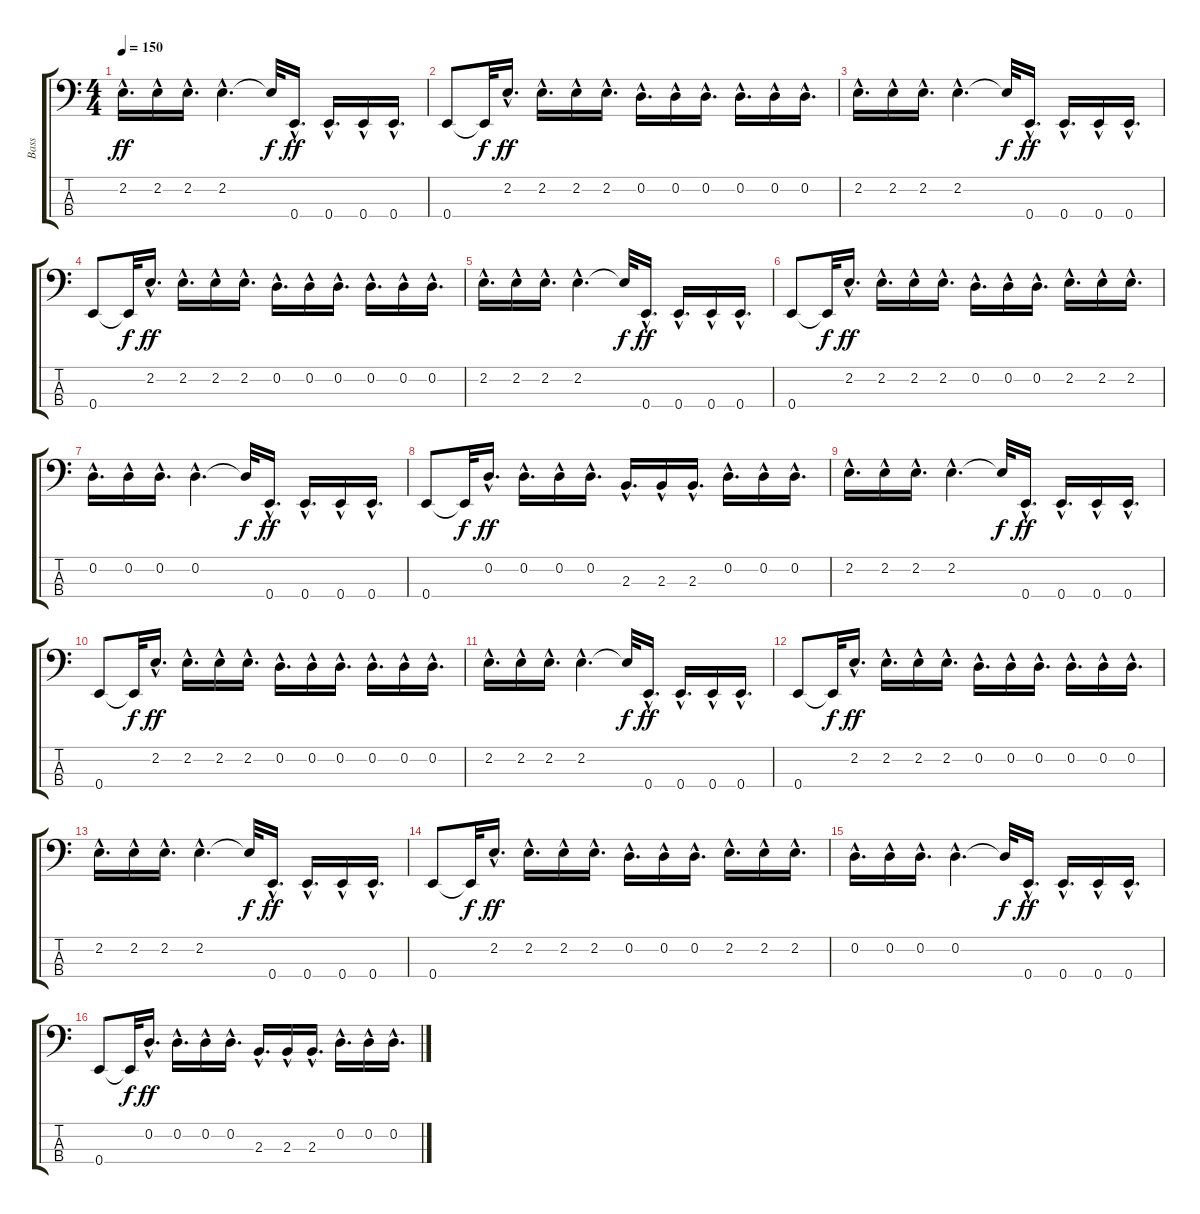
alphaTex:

\track ("Bass" "Bass") {instrument electricbassfinger}
\staff {score tabs}
\tuning (G2 D2 A1 E1) {hide}
\ts (4 4)
\tempo 150
\clef f4
\ks c
2.2{hac}.16{d dy ff} 2.2{hac}.16 2.2{hac}.16{d} 2.2{hac}.4{d} 2.2{t}.32{dy f} 0.4{hac}.16{d dy ff} 0.4{hac}.16{d} 0.4{hac}.16 0.4{hac}.16{d} |
0.4.8 0.4{t}.32{dy f} 2.2{hac}.16{d dy ff} 2.2{hac}.16{d} 2.2{hac}.16 2.2{hac}.16{d} 0.2{hac}.16{d} 0.2{hac}.16 0.2{hac}.16{d} 0.2{hac}.16{d} 0.2{hac}.16 0.2{hac}.16{d} |
2.2{hac}.16{d} 2.2{hac}.16 2.2{hac}.16{d} 2.2{hac}.4{d} 2.2{t}.32{dy f} 0.4{hac}.16{d dy ff} 0.4{hac}.16{d} 0.4{hac}.16 0.4{hac}.16{d} |
0.4.8 0.4{t}.32{dy f} 2.2{hac}.16{d dy ff} 2.2{hac}.16{d} 2.2{hac}.16 2.2{hac}.16{d} 0.2{hac}.16{d} 0.2{hac}.16 0.2{hac}.16{d} 0.2{hac}.16{d} 0.2{hac}.16 0.2{hac}.16{d} |
2.2{hac}.16{d} 2.2{hac}.16 2.2{hac}.16{d} 2.2{hac}.4{d} 2.2{t}.32{dy f} 0.4{hac}.16{d dy ff} 0.4{hac}.16{d} 0.4{hac}.16 0.4{hac}.16{d} |
0.4.8 0.4{t}.32{dy f} 2.2{hac}.16{d dy ff} 2.2{hac}.16{d} 2.2{hac}.16 2.2{hac}.16{d} 0.2{hac}.16{d} 0.2{hac}.16 0.2{hac}.16{d} 2.2{hac}.16{d} 2.2{hac}.16 2.2{hac}.16{d} |
0.2{hac}.16{d} 0.2{hac}.16 0.2{hac}.16{d} 0.2{hac}.4{d} 0.2{t}.32{dy f} 0.4{hac}.16{d dy ff} 0.4{hac}.16{d} 0.4{hac}.16 0.4{hac}.16{d} |
0.4.8 0.4{t}.32{dy f} 0.2{hac}.16{d dy ff} 0.2{hac}.16{d} 0.2{hac}.16 0.2{hac}.16{d} 2.3{hac}.16{d} 2.3{hac}.16 2.3{hac}.16{d} 0.2{hac}.16{d} 0.2{hac}.16 0.2{hac}.16{d} |
2.2{hac}.16{d} 2.2{hac}.16 2.2{hac}.16{d} 2.2{hac}.4{d} 2.2{t}.32{dy f} 0.4{hac}.16{d dy ff} 0.4{hac}.16{d} 0.4{hac}.16 0.4{hac}.16{d} |
0.4.8 0.4{t}.32{dy f} 2.2{hac}.16{d dy ff} 2.2{hac}.16{d} 2.2{hac}.16 2.2{hac}.16{d} 0.2{hac}.16{d} 0.2{hac}.16 0.2{hac}.16{d} 0.2{hac}.16{d} 0.2{hac}.16 0.2{hac}.16{d} |
2.2{hac}.16{d} 2.2{hac}.16 2.2{hac}.16{d} 2.2{hac}.4{d} 2.2{t}.32{dy f} 0.4{hac}.16{d dy ff} 0.4{hac}.16{d} 0.4{hac}.16 0.4{hac}.16{d} |
0.4.8 0.4{t}.32{dy f} 2.2{hac}.16{d dy ff} 2.2{hac}.16{d} 2.2{hac}.16 2.2{hac}.16{d} 0.2{hac}.16{d} 0.2{hac}.16 0.2{hac}.16{d} 0.2{hac}.16{d} 0.2{hac}.16 0.2{hac}.16{d} |
2.2{hac}.16{d} 2.2{hac}.16 2.2{hac}.16{d} 2.2{hac}.4{d} 2.2{t}.32{dy f} 0.4{hac}.16{d dy ff} 0.4{hac}.16{d} 0.4{hac}.16 0.4{hac}.16{d} |
0.4.8 0.4{t}.32{dy f} 2.2{hac}.16{d dy ff} 2.2{hac}.16{d} 2.2{hac}.16 2.2{hac}.16{d} 0.2{hac}.16{d} 0.2{hac}.16 0.2{hac}.16{d} 2.2{hac}.16{d} 2.2{hac}.16 2.2{hac}.16{d} |
0.2{hac}.16{d} 0.2{hac}.16 0.2{hac}.16{d} 0.2{hac}.4{d} 0.2{t}.32{dy f} 0.4{hac}.16{d dy ff} 0.4{hac}.16{d} 0.4{hac}.16 0.4{hac}.16{d} |
0.4.8 0.4{t}.32{dy f} 0.2{hac}.16{d dy ff} 0.2{hac}.16{d} 0.2{hac}.16 0.2{hac}.16{d} 2.3{hac}.16{d} 2.3{hac}.16 2.3{hac}.16{d} 0.2{hac}.16{d} 0.2{hac}.16 0.2{hac}.16{d}
